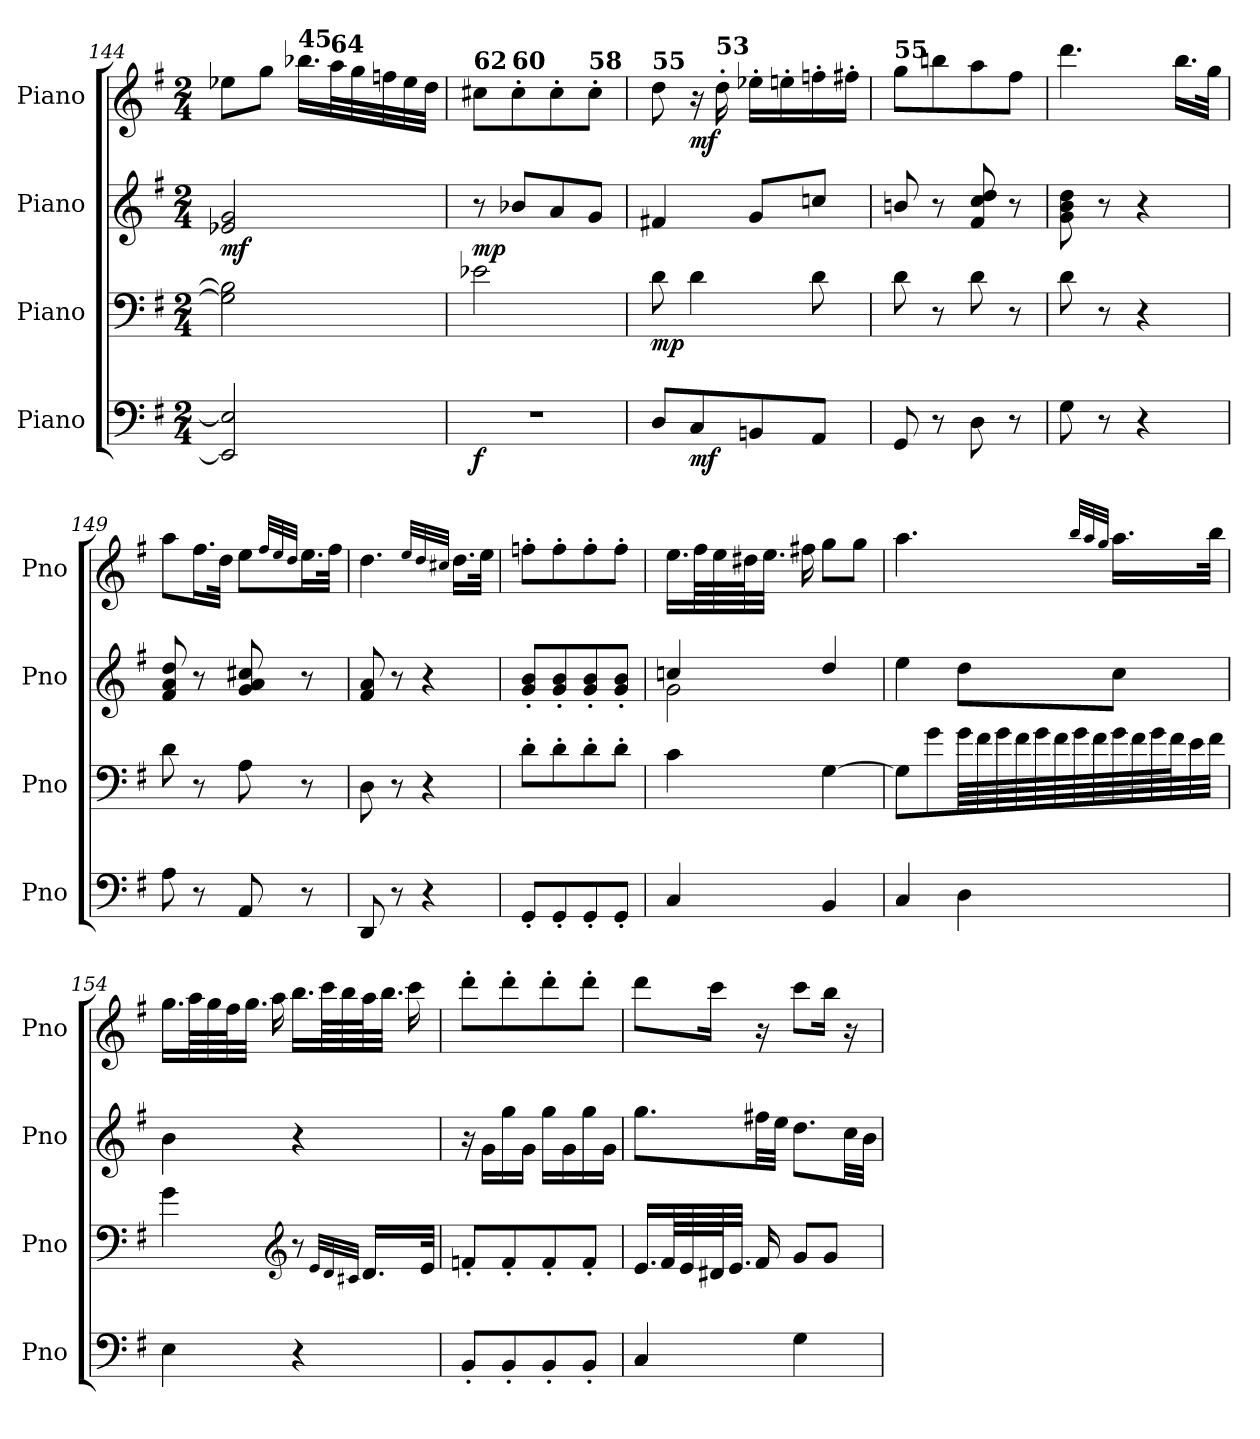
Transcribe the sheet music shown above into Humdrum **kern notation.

**kern	**dynam	**kern	**dynam	**kern	**dynam	**kern	**dynam
*part4	*part4	*part3	*part3	*part2	*part2	*part1	*part1
*staff4	*staff4	*staff3	*staff3	*staff2	*staff2	*staff1	*staff1
*I"Piano	*	*I"Piano	*	*I"Piano	*	*I"Piano	*
*I'Pno	*	*I'Pno	*	*I'Pno	*	*I'Pno	*
*clefF4	*	*clefF4	*	*clefG2	*	*clefG2	*
*k[f#]	*	*k[f#]	*	*k[f#]	*	*k[f#]	*
*M2/4	*	*M2/4	*	*M2/4	*	*M2/4	*
=144	=144	=144	=144	=144	=144	=144	=144
!	!	!	!	!	!LO:DY:b	!	!
2EE-/] 2E-/]	.	2G\] 2B-\]	.	2e-X/ 2g/	mf	8ee-X\L	.
.	.	.	.	.	.	8gg\J	.
!	!	!	!	!	!	!LO:TX:a:B:t=45	!
.	.	.	.	.	.	16.bb-X\LL	.
!	!	!	!	!	!	!LO:TX:a:B:t=64	!
.	.	.	.	.	.	32aa\L	.
.	.	.	.	.	.	32gg\	.
.	.	.	.	.	.	32ffn\	.
.	.	.	.	.	.	32ee-\	.
.	.	.	.	.	.	32dd\JJJ	.
=145	=145	=145	=145	=145	=145	=145	=145
!	!	!	!	!	!	!LO:TX:a:B:t=62	!
!	!LO:DY:b	!	!	!	!LO:DY:b	!	!
2r	f	2e-X\	.	8r	mp	8cc#X\L	.
!	!	!	!	!	!	!LO:TX:a:B:t=60	!
.	.	.	.	8b-X/L	.	8cc#'\	.
.	.	.	.	8a/	.	8cc#'\	.
!	!	!	!	!	!	!LO:TX:a:B:t=58	!
.	.	.	.	8g/J	.	8cc#'\J	.
!!LO:LB:g=z
=146	=146	=146	=146	=146	=146	=146	=146
!	!	!	!	!	!	!LO:TX:a:B:t=55	!
!	!	!	!LO:DY:b	!	!	!	!
8D/L	.	8d\	mp	4f#X/	.	8dd\	.
!	!LO:DY:b	!	!	!	!	!	!LO:DY:b
8C/	mf	4d\	.	.	.	16r	mf
!	!	!	!	!	!	!LO:TX:a:B:t=53	!
.	.	.	.	.	.	16dd'\	.
8BBn/	.	.	.	8g/L	.	16ee-X'\LL	.
.	.	.	.	.	.	16een'\	.
8AA/J	.	8d\	.	8ccn/J	.	16ffn'\	.
.	.	.	.	.	.	16ff#X'\JJ	.
=147	=147	=147	=147	=147	=147	=147	=147
!	!	!	!	!	!	!LO:TX:a:B:t=55	!
8GG/	.	8d\	.	8bn/	.	8gg\L	.
8r	.	8r	.	8r	.	8bbn\	.
8D\	.	8d\	.	8f#/ 8cc/ 8dd/	.	8aa\	.
8r	.	8r	.	8r	.	8ff#\J	.
=148	=148	=148	=148	=148	=148	=148	=148
8G\	.	8d\	.	8g\ 8b\ 8dd\	.	4.ddd\	.
8r	.	8r	.	8r	.	.	.
4r	.	4r	.	4r	.	.	.
.	.	.	.	.	.	16.bb\LL	.
.	.	.	.	.	.	32gg\JJk	.
=149	=149	=149	=149	=149	=149	=149	=149
8A\	.	8d\	.	8f#/ 8a/ 8dd/	.	8aa\L	.
8r	.	8r	.	8r	.	16.ff#\L	.
.	.	.	.	.	.	32dd\JJk	.
8AA/	.	8A\	.	8g/ 8a/ 8cc#X/	.	8ee\L	.
.	.	.	.	.	.	32qff#/LLL	.
.	.	.	.	.	.	32qee/	.
.	.	.	.	.	.	32qdd/JJJ	.
8r	.	8r	.	8r	.	16.ee\L	.
.	.	.	.	.	.	32ff#\JJk	.
=150	=150	=150	=150	=150	=150	=150	=150
8DD/	.	8D\	.	8f#/ 8a/	.	4.dd\	.
8r	.	8r	.	8r	.	.	.
4r	.	4r	.	4r	.	.	.
.	.	.	.	.	.	32qee/LLL	.
.	.	.	.	.	.	32qdd/	.
.	.	.	.	.	.	32qcc#X/JJJ	.
.	.	.	.	.	.	16.dd\LL	.
.	.	.	.	.	.	32ee\JJk	.
=151	=151	=151	=151	=151	=151	=151	=151
8GG'/L	.	8d'\L	.	8g/' 8b/'L	.	8ffn'\L	.
8GG'/	.	8d'\	.	8g/' 8b/'	.	8ff'\	.
8GG'/	.	8d'\	.	8g/' 8b/'	.	8ff'\	.
8GG'/J	.	8d'\J	.	8g/' 8b/'J	.	8ff'\J	.
!!LO:LB:g=z
=152	=152	=152	=152	=152	=152	=152	=152
*	*	*	*	*^	*	*	*
4C/	.	4c\	.	4ccn/	2g\	.	16.ee\LL	.
.	.	.	.	.	.	.	64ff#\LL	.
.	.	.	.	.	.	.	64ee\	.
.	.	.	.	.	.	.	64dd#X\J	.
.	.	.	.	.	.	.	32.ee\JJJ	.
.	.	.	.	.	.	.	16ff#X\	.
4BB/	.	[4G\	.	4dd/	.	.	8gg\L	.
.	.	.	.	.	.	.	8gg\J	.
*	*	*	*	*v	*v	*	*	*
=153	=153	=153	=153	=153	=153	=153	=153
4C/	.	8G\L]	.	4ee\	.	4.aa\	.
.	.	8g\	.	.	.	.	.
4D\	.	64g\LLL	.	8dd\L	.	.	.
.	.	64f#\	.	.	.	.	.
.	.	64g\	.	.	.	.	.
.	.	64f#\	.	.	.	.	.
.	.	64g\	.	.	.	.	.
.	.	64f#\	.	.	.	.	.
.	.	64g\	.	.	.	.	.
.	.	64f#\	.	.	.	.	.
.	.	.	.	.	.	32qbb/LLL	.
.	.	.	.	.	.	32qaa/	.
.	.	.	.	.	.	32qgg/JJJ	.
.	.	64g\	.	8cc\J	.	16.aa\LL	.
.	.	64f#\	.	.	.	.	.
.	.	64g\	.	.	.	.	.
.	.	64f#\J	.	.	.	.	.
.	.	32e\	.	.	.	.	.
.	.	32f#\JJJ	.	.	.	32bb\JJk	.
=154	=154	=154	=154	=154	=154	=154	=154
4E\	.	4g\	.	4b\	.	16.gg\LL	.
.	.	.	.	.	.	64aa\LL	.
.	.	.	.	.	.	64gg\	.
.	.	.	.	.	.	64ff#\J	.
.	.	.	.	.	.	32.gg\JJJ	.
.	.	.	.	.	.	16aa\	.
*	*	*clefG2	*	*	*	*	*
4r	.	8r	.	4r	.	16.bb\LL	.
.	.	.	.	.	.	64ccc\LL	.
.	.	.	.	.	.	64bb\	.
.	.	32qe/LLL	.	.	.	.	.
.	.	32qd/	.	.	.	.	.
.	.	32qc#X/JJJ	.	.	.	.	.
.	.	16.d/LL	.	.	.	64aa\J	.
.	.	.	.	.	.	32.bb\JJJ	.
.	.	.	.	.	.	16ccc\	.
.	.	32e/JJk	.	.	.	.	.
!!LO:PB:g=z
=155	=155	=155	=155	=155	=155	=155	=155
8BB'/L	.	8fn'/L	.	16r	.	8ddd'\L	.
.	.	.	.	16g\LL	.	.	.
8BB'/	.	8f'/	.	16gg\	.	8ddd'\	.
.	.	.	.	16g\JJ	.	.	.
8BB'/	.	8f'/	.	16gg\LL	.	8ddd'\	.
.	.	.	.	16g\	.	.	.
8BB'/J	.	8f'/J	.	16gg\	.	8ddd'\J	.
.	.	.	.	16g\JJ	.	.	.
=156	=156	=156	=156	=156	=156	=156	=156
4C/	.	16.e/LL	.	8.gg\L	.	8ddd\L	.
.	.	64f#/LL	.	.	.	.	.
.	.	64e/	.	.	.	.	.
.	.	64d#X/J	.	.	.	16ccc\Jk	.
.	.	32.e/JJJ	.	.	.	.	.
.	.	16f#/	.	32ff#X\LL	.	16r	.
.	.	.	.	32ee\JJJ	.	.	.
4G\	.	8g/L	.	8.dd\L	.	8ccc\L	.
.	.	8g/J	.	.	.	16bb\Jk	.
.	.	.	.	32cc\LL	.	16r	.
.	.	.	.	32b\JJJ	.	.	.
=	=	=	=	=	=	=	=
*-	*-	*-	*-	*-	*-	*-	*-
